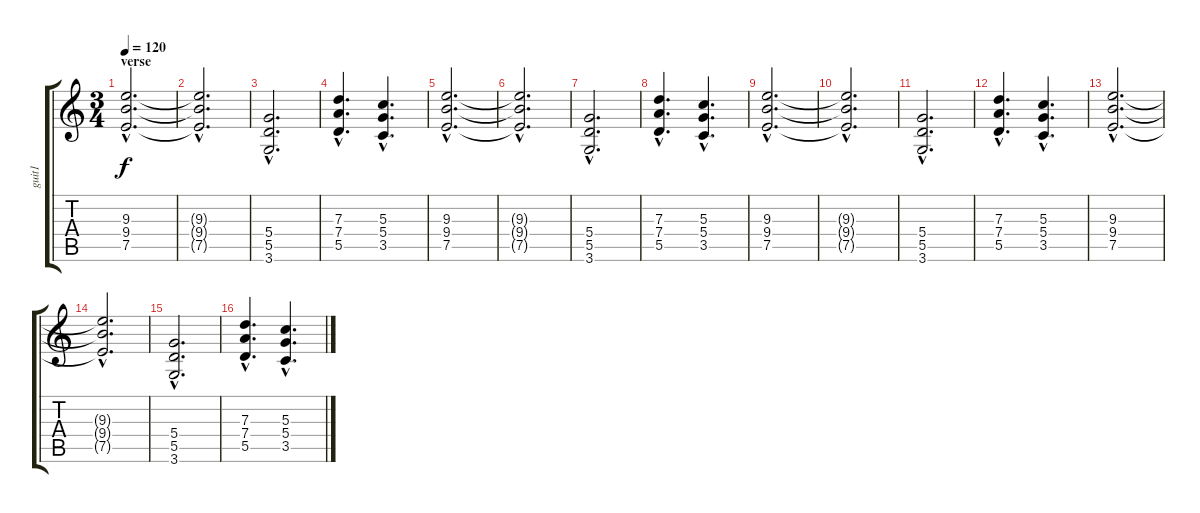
\track ("guit1" "guit1") {instrument distortionguitar}
\staff {score tabs}
\tuning (E4 B3 G3 D3 A2 E2) {hide}
\ts (3 4)
\section ("" "verse")
\tempo 120
\clef g2
\ks c
(9.3{hac} 9.4{hac} 7.5{hac}).2{d dy f} |
(9.3{hac t} 9.4{hac t} 7.5{hac t}).2{d} |
(5.4{hac} 5.5{hac} 3.6{hac}).2{d} |
(7.3{hac} 7.4{hac} 5.5{hac}).4{d} (5.3{hac} 5.4{hac} 3.5{hac}).4{d} |
(9.3{hac} 9.4{hac} 7.5{hac}).2{d} |
(9.3{hac t} 9.4{hac t} 7.5{hac t}).2{d} |
(5.4{hac} 5.5{hac} 3.6{hac}).2{d} |
(7.3{hac} 7.4{hac} 5.5{hac}).4{d} (5.3{hac} 5.4{hac} 3.5{hac}).4{d} |
(9.3{hac} 9.4{hac} 7.5{hac}).2{d} |
(9.3{hac t} 9.4{hac t} 7.5{hac t}).2{d} |
(5.4{hac} 5.5{hac} 3.6{hac}).2{d} |
(7.3{hac} 7.4{hac} 5.5{hac}).4{d} (5.3{hac} 5.4{hac} 3.5{hac}).4{d} |
(9.3{hac} 9.4{hac} 7.5{hac}).2{d} |
(9.3{hac t} 9.4{hac t} 7.5{hac t}).2{d} |
(5.4{hac} 5.5{hac} 3.6{hac}).2{d} |
(7.3{hac} 7.4{hac} 5.5{hac}).4{d} (5.3{hac} 5.4{hac} 3.5{hac}).4{d}
